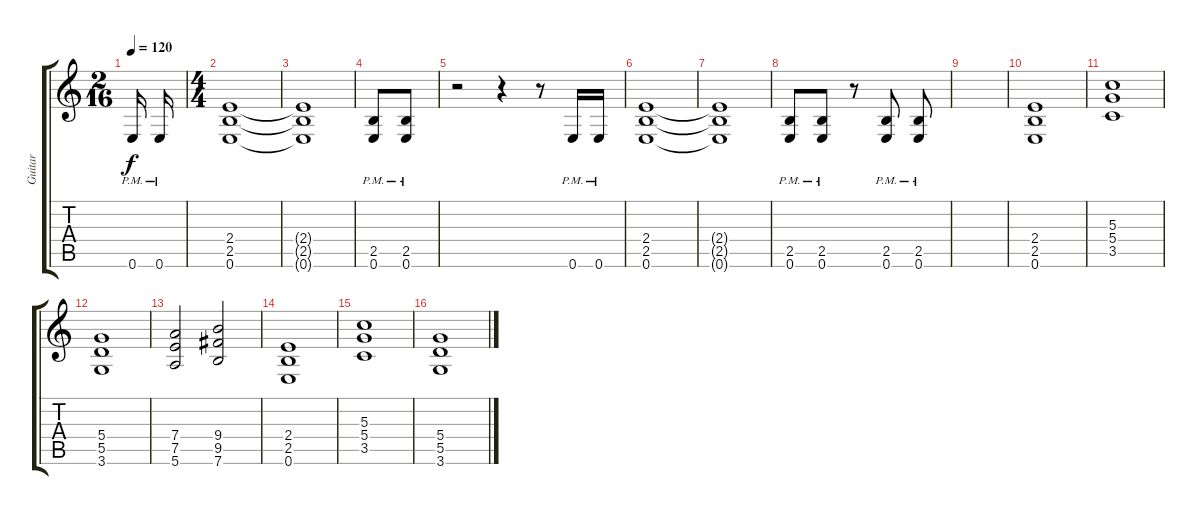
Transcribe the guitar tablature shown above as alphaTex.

\track ("Guitar" "Guitar") {instrument distortionguitar}
\staff {score tabs}
\tuning (E4 B3 G3 D3 A2 E2) {hide}
\ts (2 16)
\tempo 120
\clef g2
\ks c
0.6{pm}.16{dy f instrument distortionguitar} 0.6{pm}.16 |
\ts (4 4)
(2.4 2.5 0.6).1 |
(2.4{t} 2.5{t} 0.6{t}).1 |
(2.5{pm} 0.6{pm}).8 (2.5{pm} 0.6{pm}).8 |
r.2 r.4 r.8 0.6{pm}.16 0.6{pm}.16 |
(2.4 2.5 0.6).1 |
(2.4{t} 2.5{t} 0.6{t}).1 |
(2.5{pm} 0.6{pm}).8 (2.5{pm} 0.6{pm}).8 r.8 (2.5{pm} 0.6{pm}).8 (2.5{pm} 0.6{pm}).8 |
|
(2.4 2.5 0.6).1 |
(5.3 5.4 3.5).1 |
(5.4 5.5 3.6).1 |
(7.4 7.5 5.6).2 (9.4 9.5 7.6).2 |
(2.4 2.5 0.6).1 |
(5.3 5.4 3.5).1 |
(5.4 5.5 3.6).1
